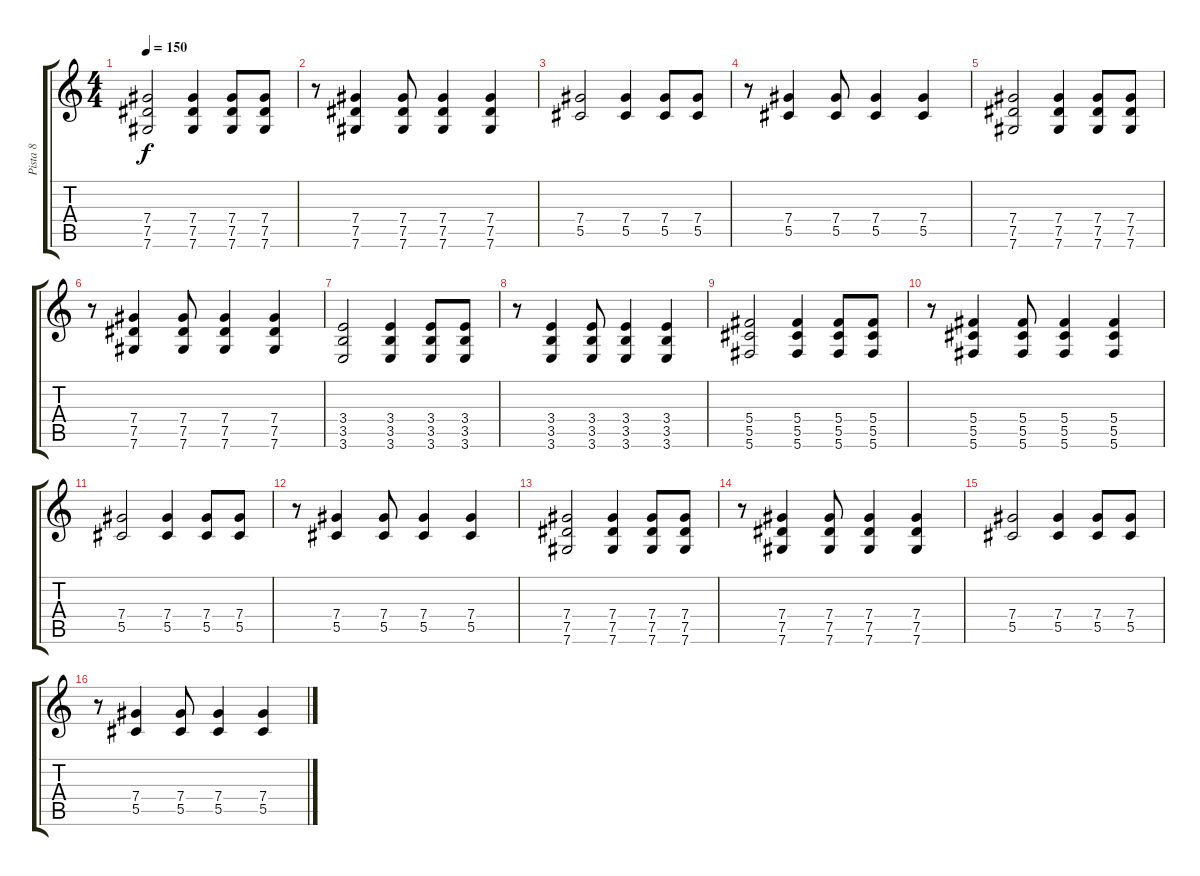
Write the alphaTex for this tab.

\track ("Pista 8" "Pista 8") {instrument distortionguitar}
\staff {score tabs}
\tuning (Eb4 Bb3 Gb3 Db3 Ab2 Db2) {hide}
\ts (4 4)
\tempo 150
\clef g2
\ks c
(7.4 7.5 7.6).2{dy f} (7.4 7.5 7.6).4 (7.4 7.5 7.6).8 (7.4 7.5 7.6).8 |
r.8 (7.4 7.5 7.6).4 (7.4 7.5 7.6).8 (7.4 7.5 7.6).4 (7.4 7.5 7.6).4 |
(7.4 5.5).2 (7.4 5.5).4 (7.4 5.5).8 (7.4 5.5).8 |
r.8 (7.4 5.5).4 (7.4 5.5).8 (7.4 5.5).4 (7.4 5.5).4 |
(7.4 7.5 7.6).2 (7.4 7.5 7.6).4 (7.4 7.5 7.6).8 (7.4 7.5 7.6).8 |
r.8 (7.4 7.5 7.6).4 (7.4 7.5 7.6).8 (7.4 7.5 7.6).4 (7.4 7.5 7.6).4 |
(3.4 3.5 3.6).2 (3.4 3.5 3.6).4 (3.4 3.5 3.6).8 (3.4 3.5 3.6).8 |
r.8 (3.4 3.5 3.6).4 (3.4 3.5 3.6).8 (3.4 3.5 3.6).4 (3.4 3.5 3.6).4 |
(5.4 5.5 5.6).2 (5.4 5.5 5.6).4 (5.4 5.5 5.6).8 (5.4 5.5 5.6).8 |
r.8 (5.4 5.5 5.6).4 (5.4 5.5 5.6).8 (5.4 5.5 5.6).4 (5.4 5.5 5.6).4 |
(7.4 5.5).2 (7.4 5.5).4 (7.4 5.5).8 (7.4 5.5).8 |
r.8 (7.4 5.5).4 (7.4 5.5).8 (7.4 5.5).4 (7.4 5.5).4 |
(7.4 7.5 7.6).2 (7.4 7.5 7.6).4 (7.4 7.5 7.6).8 (7.4 7.5 7.6).8 |
r.8 (7.4 7.5 7.6).4 (7.4 7.5 7.6).8 (7.4 7.5 7.6).4 (7.4 7.5 7.6).4 |
(7.4 5.5).2 (7.4 5.5).4 (7.4 5.5).8 (7.4 5.5).8 |
r.8 (7.4 5.5).4 (7.4 5.5).8 (7.4 5.5).4 (7.4 5.5).4
